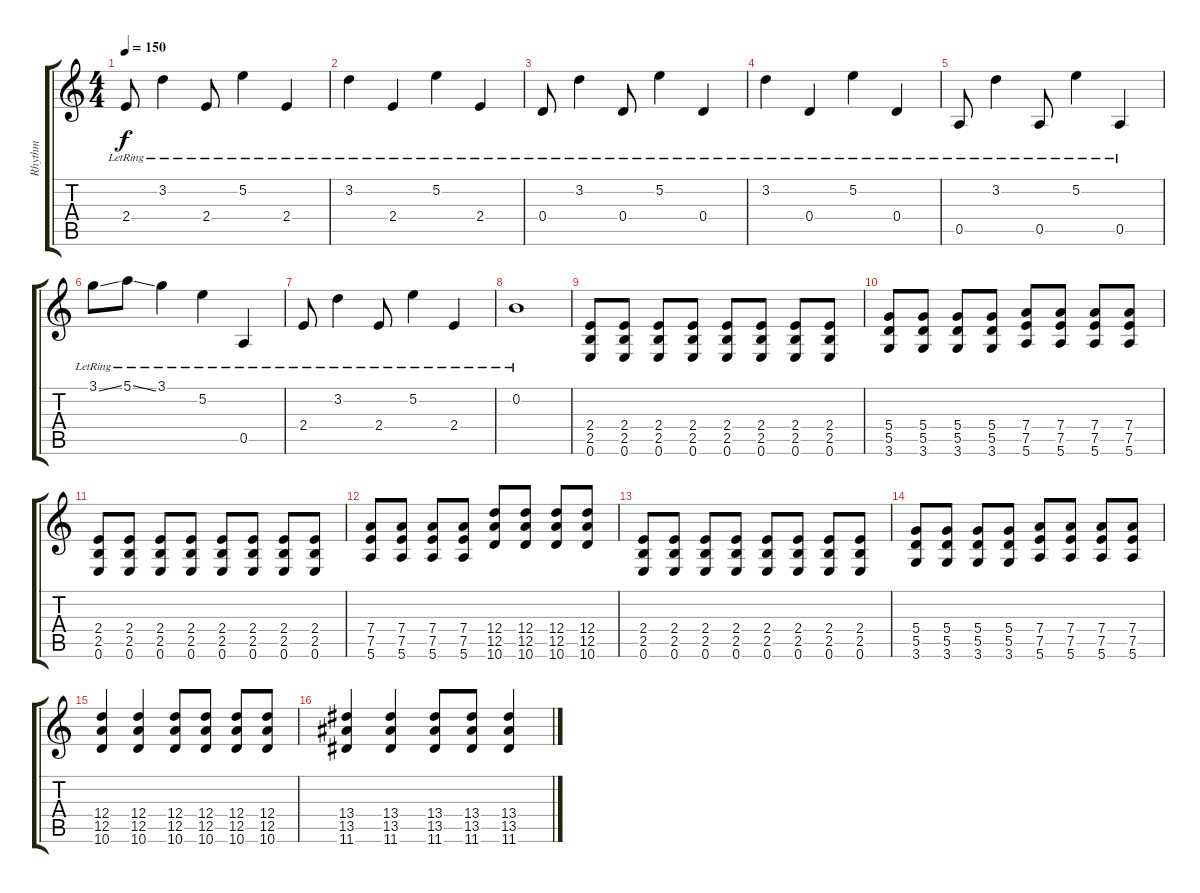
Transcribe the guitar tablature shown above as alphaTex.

\track ("Rhythm" "Rhythm") {instrument distortionguitar}
\staff {score tabs}
\tuning (E4 B3 G3 D3 A2 E2) {hide}
\ts (4 4)
\tempo 150
\clef g2
\ks c
2.4{lr}.8{dy f} 3.2{lr}.4 2.4{lr}.8 5.2{lr}.4 2.4{lr}.4 |
3.2{lr}.4 2.4{lr}.4 5.2{lr}.4 2.4{lr}.4 |
0.4{lr}.8 3.2{lr}.4 0.4{lr}.8 5.2{lr}.4 0.4{lr}.4 |
3.2{lr}.4 0.4{lr}.4 5.2{lr}.4 0.4{lr}.4 |
0.5{lr}.8 3.2{lr}.4 0.5{lr}.8 5.2{lr}.4 0.5{lr}.4 |
3.1{ss lr}.8 5.1{ss lr}.8 3.1{lr}.4 5.2{lr}.4 0.5{lr}.4 |
2.4{lr}.8 3.2{lr}.4 2.4{lr}.8 5.2{lr}.4 2.4{lr}.4 |
0.2{lr}.1 |
(2.4 2.5 0.6).8 (2.4 2.5 0.6).8 (2.4 2.5 0.6).8 (2.4 2.5 0.6).8 (2.4 2.5 0.6).8 (2.4 2.5 0.6).8 (2.4 2.5 0.6).8 (2.4 2.5 0.6).8 |
(5.4 5.5 3.6).8 (5.4 5.5 3.6).8 (5.4 5.5 3.6).8 (5.4 5.5 3.6).8 (7.4 7.5 5.6).8 (7.4 7.5 5.6).8 (7.4 7.5 5.6).8 (7.4 7.5 5.6).8 |
(2.4 2.5 0.6).8 (2.4 2.5 0.6).8 (2.4 2.5 0.6).8 (2.4 2.5 0.6).8 (2.4 2.5 0.6).8 (2.4 2.5 0.6).8 (2.4 2.5 0.6).8 (2.4 2.5 0.6).8 |
(7.4 7.5 5.6).8 (7.4 7.5 5.6).8 (7.4 7.5 5.6).8 (7.4 7.5 5.6).8 (12.4 12.5 10.6).8 (12.4 12.5 10.6).8 (12.4 12.5 10.6).8 (12.4 12.5 10.6).8 |
(2.4 2.5 0.6).8 (2.4 2.5 0.6).8 (2.4 2.5 0.6).8 (2.4 2.5 0.6).8 (2.4 2.5 0.6).8 (2.4 2.5 0.6).8 (2.4 2.5 0.6).8 (2.4 2.5 0.6).8 |
(5.4 5.5 3.6).8 (5.4 5.5 3.6).8 (5.4 5.5 3.6).8 (5.4 5.5 3.6).8 (7.4 7.5 5.6).8 (7.4 7.5 5.6).8 (7.4 7.5 5.6).8 (7.4 7.5 5.6).8 |
(12.4 12.5 10.6).4 (12.4 12.5 10.6).4 (12.4 12.5 10.6).8 (12.4 12.5 10.6).8 (12.4 12.5 10.6).8 (12.4 12.5 10.6).8 |
(13.4 13.5 11.6).4 (13.4 13.5 11.6).4 (13.4 13.5 11.6).8 (13.4 13.5 11.6).8 (13.4 13.5 11.6).4
